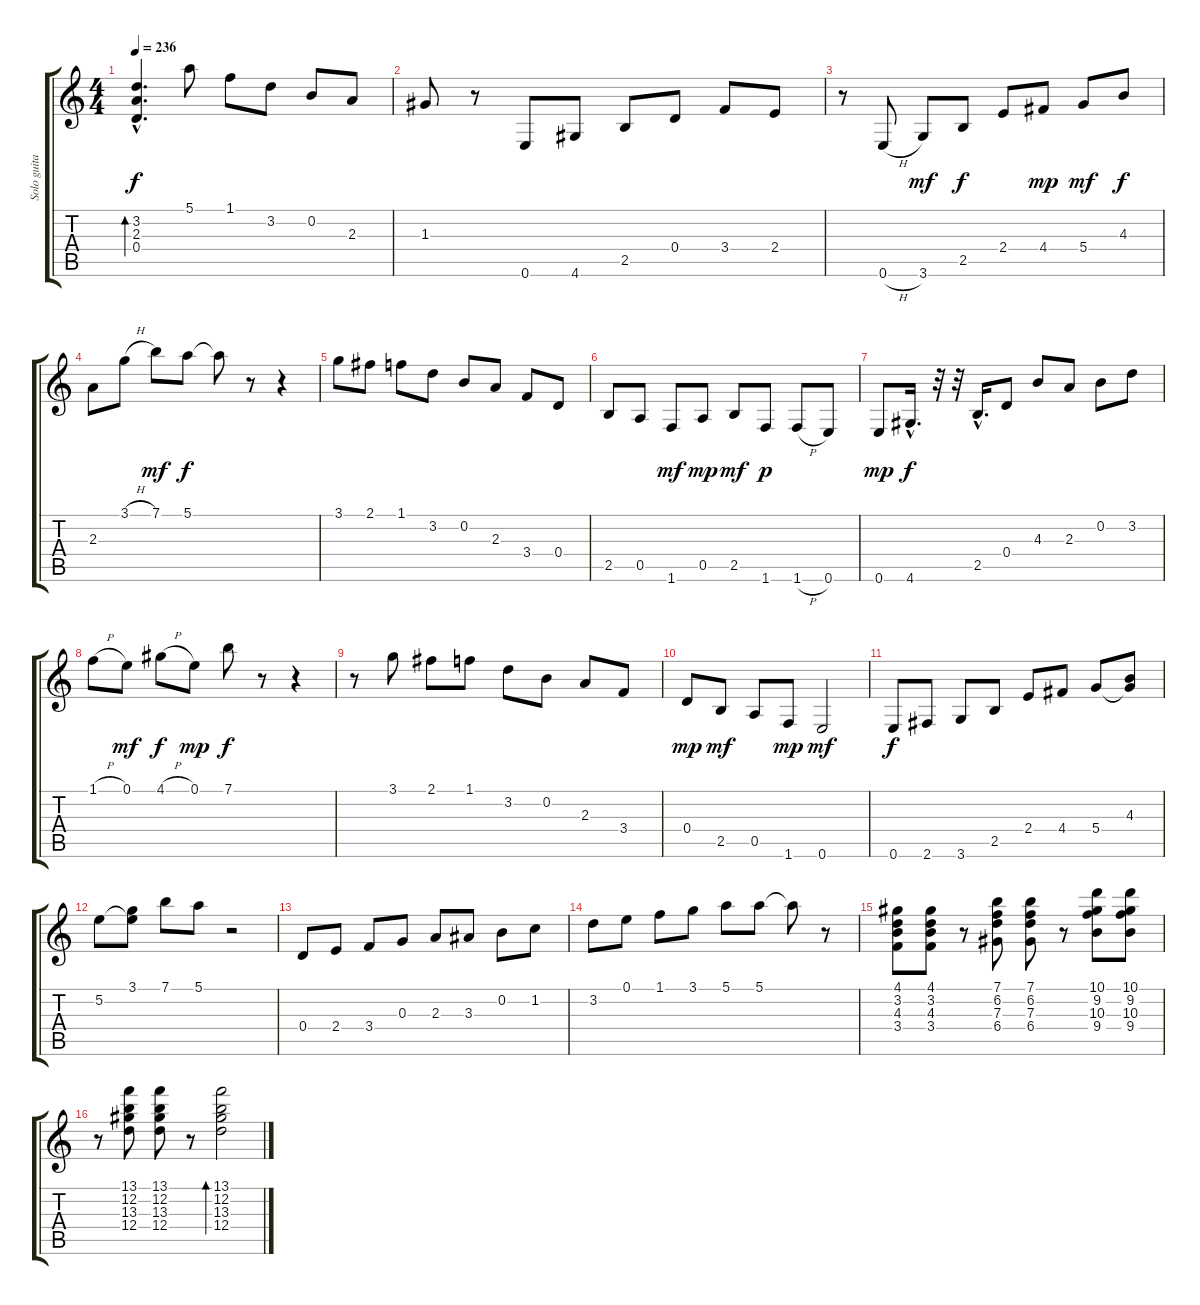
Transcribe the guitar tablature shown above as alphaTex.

\track ("Solo guitar" "Solo guita") {instrument acousticguitarsteel}
\staff {score tabs}
\tuning (E4 B3 G3 D3 A2 E2) {hide}
\ts (4 4)
\tempo 236
\clef g2
\ks c
(3.2{hac} 2.3{hac} 0.4{hac}).4{d bd 240 dy f} 5.1.8 1.1.8 3.2.8 0.2.8 2.3.8 |
1.3.8 r.8 0.6.8 4.6.8 2.5.8 0.4.8 3.4.8 2.4.8 |
r.8 0.6{h}.8 3.6.8{dy mf} 2.5.8{dy f} 2.4.8 4.4.8{dy mp} 5.4.8{dy mf} 4.3.8{dy f} |
2.3.8 3.1{h}.8 7.1.8{dy mf} 5.1.8{dy f} 5.1{t}.8 r.8 r.4 |
3.1.8 2.1.8 1.1.8 3.2.8 0.2.8 2.3.8 3.4.8 0.4.8 |
2.5.8 0.5.8 1.6.8{dy mf} 0.5.8{dy mp} 2.5.8{dy mf} 1.6.8{dy p} 1.6{h}.8 0.6.8 |
0.6.8{dy mp} 4.6{hac}.16{d dy f} r.32 r.32 2.5{hac}.16{d} 0.4.8 4.3.8 2.3.8 0.2.8 3.2.8 |
1.1{h}.8 0.1.8{dy mf} 4.1{h}.8{dy f} 0.1.8{dy mp} 7.1.8{dy f} r.8 r.4 |
r.8 3.1.8 2.1.8 1.1.8 3.2.8 0.2.8 2.3.8 3.4.8 |
0.4.8{dy mp} 2.5.8{dy mf} 0.5.8 1.6.8{dy mp} 0.6.2{dy mf} |
0.6.8{dy f} 2.6.8 3.6.8 2.5.8 2.4.8 4.4.8 5.4.8 (4.3 5.4{t}).8 |
5.2.8 (3.1 5.2{t}).8 7.1.8 5.1.8 r.2 |
0.4.8 2.4.8 3.4.8 0.3.8 2.3.8 3.3.8 0.2.8 1.2.8 |
3.2.8 0.1.8 1.1.8 3.1.8 5.1.8 5.1.8 5.1{t}.8 r.8 |
(4.1 3.2 4.3 3.4).8 (4.1 3.2 4.3 3.4).8 r.8 (7.1 6.2 7.3 6.4).8 (7.1 6.2 7.3 6.4).8 r.8 (10.1 9.2 10.3 9.4).8 (10.1 9.2 10.3 9.4).8 |
r.8 (13.1 12.2 13.3 12.4).8 (13.1 12.2 13.3 12.4).8 r.8 (13.1 12.2 13.3 12.4).2{bd 60}
